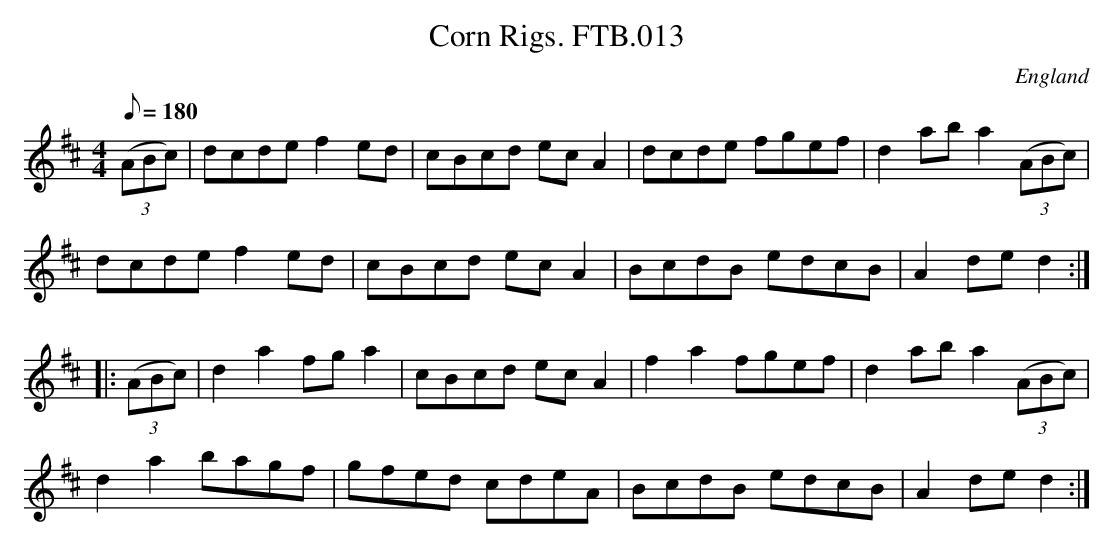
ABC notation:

X:1
T:Corn Rigs. FTB.013
M:4/4
Q:180
O:England
K:D major
((3ABc)|dcdef2ed|cBcd ecA2|dcde fgef|d2aba2((3ABc)|
dcdef2ed|cBcd ecA2|BcdB edcB|A2ded2:|
|:((3ABc)|d2a2fga2|cBcd ecA2|f2a2fgef|d2aba2((3ABc)|
d2a2bagf|gfed cdeA|BcdB edcB|A2ded2:|
